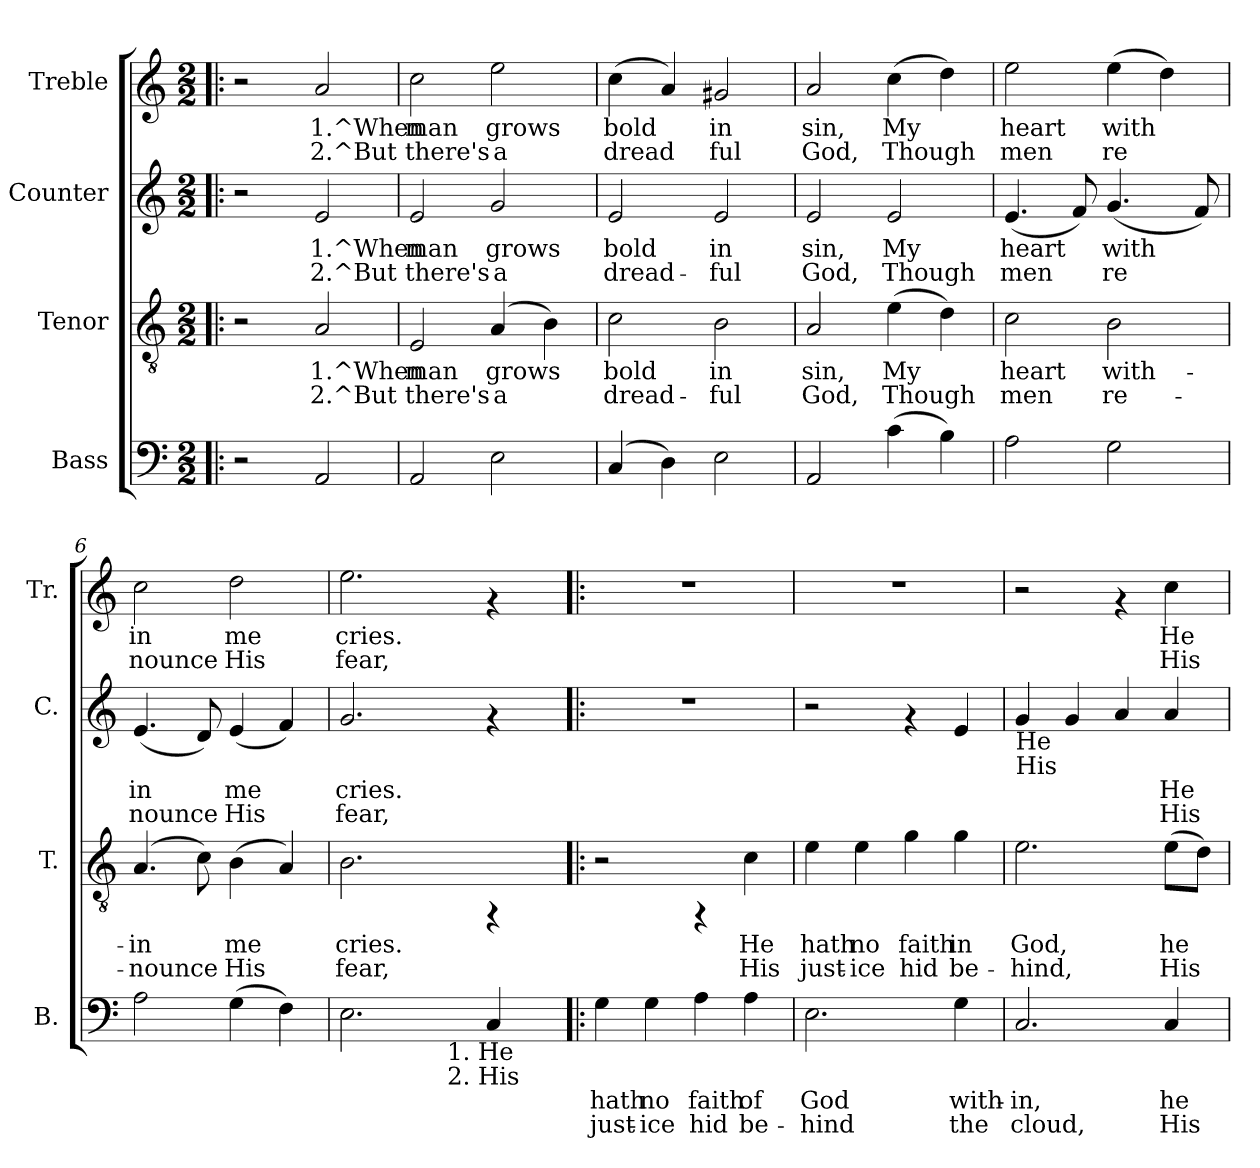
**kern	**text	**text	**kern	**text	**text	**kern	**text	**text	**kern	**text	**text
*part4	*part4	*part4	*part3	*part3	*part3	*part2	*part2	*part2	*part1	*part1	*part1
*staff4	*staff4	*staff4	*staff3	*staff3	*staff3	*staff2	*staff2	*staff2	*staff1	*staff1	*staff1
*I"Bass	*	*	*I"Tenor	*	*	*I"Counter	*	*	*I"Treble	*	*
*I'B.	*	*	*I'T.	*	*	*I'C.	*	*	*I'Tr.	*	*
!!LO:PB:g=z
*stria5	*	*	*stria5	*	*	*stria5	*	*	*stria5	*	*
*clefF4	*	*	*clefGv2	*	*	*clefG2	*	*	*clefG2	*	*
*k[]	*	*	*k[]	*	*	*k[]	*	*	*k[]	*	*
*C:	*	*	*C:	*	*	*C:	*	*	*C:	*	*
*M2/2	*	*	*M2/2	*	*	*M2/2	*	*	*M2/2	*	*
=1!|:	=1!|:	=1!|:	=1!|:	=1!|:	=1!|:	=1!|:	=1!|:	=1!|:	=1!|:	=1!|:	=1!|:
2r	.	.	2r	.	.	2r	.	.	2r	.	.
!	!LO:LY:b:cj	!	!	!LO:LY:b:rj	!LO:LY:b:rj	!	!LO:LY:a:rj	!LO:LY:a:rj	!	!LO:LY:b:rj	!LO:LY:b:rj
2AA/	.	.	2A/	1.^When	2.^But	2e/	1.^When	2.^But	2a/	1.^When	2.^But
=2	=2	=2	=2	=2	=2	=2	=2	=2	=2	=2	=2
!	!LO:LY:b:cj	!	!	!LO:LY:b:rj	!LO:LY:b:rj	!	!LO:LY:a:rj	!LO:LY:a:rj	!	!LO:LY:b:rj	!LO:LY:b:rj
2AA/	.	.	2E/	man	there's	2e/	man	there's	2cc\	man	there's
!	!LO:LY:b:cj	!	!	!LO:LY:b:rj	!LO:LY:b:rj	!	!LO:LY:a:rj	!LO:LY:a:rj	!	!LO:LY:b:rj	!LO:LY:b:rj
2E\	.	.	(>4A/	grows	a	2g/	grows	a	2ee\	grows	a
!	!	!	!	!LO:LY:b:rj	!LO:LY:b:rj	!	!	!	!	!	!
.	.	.	4B\)	.	.	.	.	.	.	.	.
=3	=3	=3	=3	=3	=3	=3	=3	=3	=3	=3	=3
!	!LO:LY:b:cj	!	!	!LO:LY:b:rj	!LO:LY:b:rj	!	!LO:LY:a:rj	!LO:LY:a:rj	!	!LO:LY:b:rj	!LO:LY:b:rj
(>4C/	.	.	2c\	bold	dread-	2e/	bold	dread-	(>4cc\	bold	dread-
!	!LO:LY:b:cj	!	!	!	!	!	!	!	!	!LO:LY:b:rj	!LO:LY:b:rj
4D\)	.	.	.	.	.	.	.	.	4a/)	--	-
!	!LO:LY:b:cj	!	!	!LO:LY:b:rj	!LO:LY:b:rj	!	!LO:LY:a:rj	!LO:LY:a:rj	!	!LO:LY:b:rj	!LO:LY:b:rj
2E\	.	.	2B\	-in	ful	2e/	-in	ful	2g#X/	in	ful
=4	=4	=4	=4	=4	=4	=4	=4	=4	=4	=4	=4
!	!LO:LY:b:cj	!	!	!LO:LY:b:rj	!LO:LY:b:rj	!	!LO:LY:a:rj	!LO:LY:a:rj	!	!LO:LY:b:rj	!LO:LY:b:rj
2AA/	.	.	2A/	sin,	God,	2e/	sin,	God,	2a/	sin,	God,
!	!LO:LY:b:cj	!	!	!LO:LY:b:rj	!LO:LY:b:rj	!	!LO:LY:a:rj	!LO:LY:a:rj	!	!LO:LY:b:rj	!LO:LY:b:rj
(<4c\	.	.	(>4e\	My	Though	2e/	My	Though	(>4cc\	My	Though
!	!LO:LY:b:cj	!	!	!LO:LY:b:rj	!LO:LY:b:rj	!	!	!	!	!LO:LY:b:rj	!LO:LY:b:rj
4B\)	.	.	4d\)	.	.	.	.	.	4dd\)	.	.
=5	=5	=5	=5	=5	=5	=5	=5	=5	=5	=5	=5
!	!LO:LY:b:cj	!	!	!LO:LY:b:rj	!LO:LY:b:rj	!	!LO:LY:a:rj	!LO:LY:a:rj	!	!LO:LY:b:rj	!LO:LY:b:rj
2A\	.	.	2c\	heart	men	(<4.e/	heart	men	2ee\	heart	men
!	!	!	!	!	!	!	!LO:LY:a:rj	!LO:LY:a:rj	!	!	!
.	.	.	.	.	.	8f/)	.	-	.	.	.
!	!LO:LY:b:cj	!	!	!LO:LY:b:rj	!LO:LY:b:rj	!	!LO:LY:a:rj	!LO:LY:a:rj	!	!LO:LY:b:rj	!LO:LY:b:rj
2G\	.	.	2B\	with-	-re-	(<4.g/	-with-	-re-	(>4ee\	with-	-re-
!	!	!	!	!	!	!	!	!	!	!LO:LY:b:rj	!LO:LY:b:rj
.	.	.	.	.	.	.	.	.	4dd\)	--	-
!	!	!	!	!	!	!	!LO:LY:a:rj	!LO:LY:a:rj	!	!	!
.	.	.	.	.	.	8f/)	--	-	.	.	.
=6	=6	=6	=6	=6	=6	=6	=6	=6	=6	=6	=6
!	!LO:LY:b:cj	!	!	!LO:LY:b:rj	!LO:LY:b:rj	!	!LO:LY:a:rj	!LO:LY:a:rj	!	!LO:LY:b:rj	!LO:LY:b:rj
2A\	.	.	(>4.A/	-in	nounce	(<4.e/	in	nounce	2cc\	in	nounce
!	!	!	!	!LO:LY:b:rj	!LO:LY:b:rj	!	!LO:LY:a:rj	!LO:LY:a:rj	!	!	!
.	.	.	8c\)	.	.	8d/)	.	.	.	.	.
!	!LO:LY:b:cj	!	!	!LO:LY:b:rj	!LO:LY:b:rj	!	!LO:LY:a:rj	!LO:LY:a:rj	!	!LO:LY:b:rj	!LO:LY:b:rj
(>4G\	.	.	(>4B\	me	His	(<4e/	me	His	2dd\	me	His
!	!LO:LY:b:cj	!	!	!LO:LY:b:rj	!LO:LY:b:rj	!	!LO:LY:a:rj	!LO:LY:a:rj	!	!	!
4F\)	.	.	4A/)	.	.	4f/)	.	.	.	.	.
=7	=7	=7	=7	=7	=7	=7	=7	=7	=7	=7	=7
!	!LO:LY:b:cj	!	!	!LO:LY:b:rj	!LO:LY:b:rj	!	!LO:LY:a:rj	!LO:LY:a:rj	!	!LO:LY:b:rj	!LO:LY:b:rj
*^	*	*	*	*	*	*	*	*	*	*	*
2.E\	2ryy	.	.	2.B\	cries.	fear,	2.g/	cries.	fear,	2.ee\	cries.	fear,
.	16ryy	.	.	.	.	.	.	.	.	.	.	.
.	64ryy	.	.	.	.	.	.	.	.	.	.	.
!	!LO:TX:b:t=1. He	!	!	!	!	!	!	!	!	!	!	!
!	!LO:TX:b:t=2. His	!	!	!	!	!	!	!	!	!	!	!
.	4ryy	.	.	.	.	.	.	.	.	.	.	.
!	!	!LO:LY:b:cj	!	!	!	!	!	!	!	!	!	!
4C/	.	.	.	4rFF	.	.	4rf	.	.	4rf	.	.
.	8ryy	.	.	.	.	.	.	.	.	.	.	.
.	32.ryy	.	.	.	.	.	.	.	.	.	.	.
!!LO:LB:g=z
=8!|:	=8!|:	=8!|:	=8!|:	=8!|:	=8!|:	=8!|:	=8!|:	=8!|:	=8!|:	=8!|:	=8!|:	=8!|:
!	!	!LO:LY:b:cj	!LO:LY:b:cj	!	!	!	!	!	!	!	!	!
*v	*v	*	*	*	*	*	*	*	*	*	*	*
4G\	hath	just-	2r	.	.	1r	.	.	1r	.	.
!	!LO:LY:b:cj	!LO:LY:b:cj	!	!	!	!	!	!	!	!	!
4G\	-no	ice	.	.	.	.	.	.	.	.	.
!	!LO:LY:b:cj	!LO:LY:b:cj	!	!	!	!	!	!	!	!	!
4A\	faith	hid	4rFF	.	.	.	.	.	.	.	.
!	!LO:LY:b:cj	!LO:LY:b:cj	!	!LO:LY:b:rj	!LO:LY:b:rj	!	!	!	!	!	!
4A\	of	be-	4c\	He	His	.	.	.	.	.	.
=9	=9	=9	=9	=9	=9	=9	=9	=9	=9	=9	=9
!	!LO:LY:b:cj	!LO:LY:b:cj	!	!LO:LY:b:rj	!LO:LY:b:rj	!	!	!	!	!	!
2.E\	-God	hind	4e\	hath	just-	2r	.	.	1r	.	.
!	!	!	!	!LO:LY:b:rj	!LO:LY:b:rj	!	!	!	!	!	!
.	.	.	4e\	-no	ice	.	.	.	.	.	.
!	!	!	!	!LO:LY:b:rj	!LO:LY:b:rj	!	!	!	!	!	!
.	.	.	4g\	faith	hid	4rf	.	.	.	.	.
!	!LO:LY:b:cj	!LO:LY:b:cj	!	!LO:LY:b:rj	!LO:LY:b:rj	!	!LO:LY:a:rj	!	!	!	!
4G\	with-	-the	4g\	in	be-	4e/	.	.	.	.	.
=10	=10	=10	=10	=10	=10	=10	=10	=10	=10	=10	=10
!	!	!	!	!	!	!LO:TX:b:t=He	!	!	!	!	!
!	!	!	!	!	!	!LO:TX:b:t=His	!	!	!	!	!
!	!LO:LY:b:cj	!LO:LY:b:cj	!	!LO:LY:b:rj	!LO:LY:b:rj	!	!LO:LY:a:rj	!LO:LY:a:rj	!	!	!
2.C/	in,	cloud,	2.e\	-God,	hind,	4g/	.	.	2r	.	.
!	!	!	!	!	!	!	!LO:LY:a:rj	!LO:LY:a:rj	!	!	!
.	.	.	.	.	.	4g/	.	.	.	.	.
!	!	!	!	!	!	!	!LO:LY:a:rj	!LO:LY:a:rj	!	!	!
.	.	.	.	.	.	4a/	.	.	4rf	.	.
!	!LO:LY:b:cj	!LO:LY:b:cj	!	!LO:LY:b:rj	!LO:LY:b:rj	!	!LO:LY:a:rj	!LO:LY:a:rj	!	!LO:LY:b:rj	!LO:LY:b:rj
4C/	he	His	(>8e\L	he	His	4a/	He	His	4cc\	He	His
!	!	!	!	!LO:LY:b:rj	!LO:LY:b:rj	!	!	!	!	!	!
.	.	.	8d\J)	.	.	.	.	.	.	.	.
=	=	=	=	=	=	=	=	=	=	=	=
*-	*-	*-	*-	*-	*-	*-	*-	*-	*-	*-	*-
